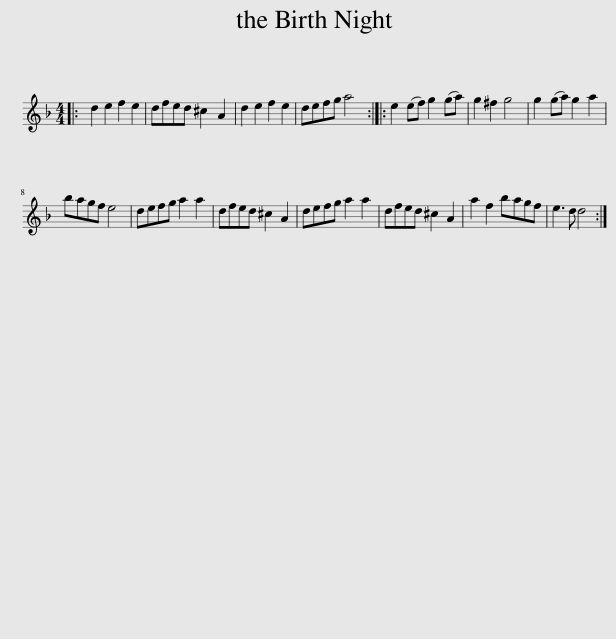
X:1
L:1/8
M:4/4
I:linebreak $
K:Dmin
V:1 treble
V:1
|: d2 e2 f2 e2 | dfed ^c2 A2 | d2 e2 f2 e2 | defg a4 :: e2 (ef) g2 (ga) | %5
 g2 ^f2 g4 | g2 (ga) g2 a2 |$ bagf e4 | defg a2 a2 | dfed ^c2 A2 | %10
 defg a2 a2 | dfed ^c2 A2 | a2 f2 bagf | e3 d d4 :| %14
